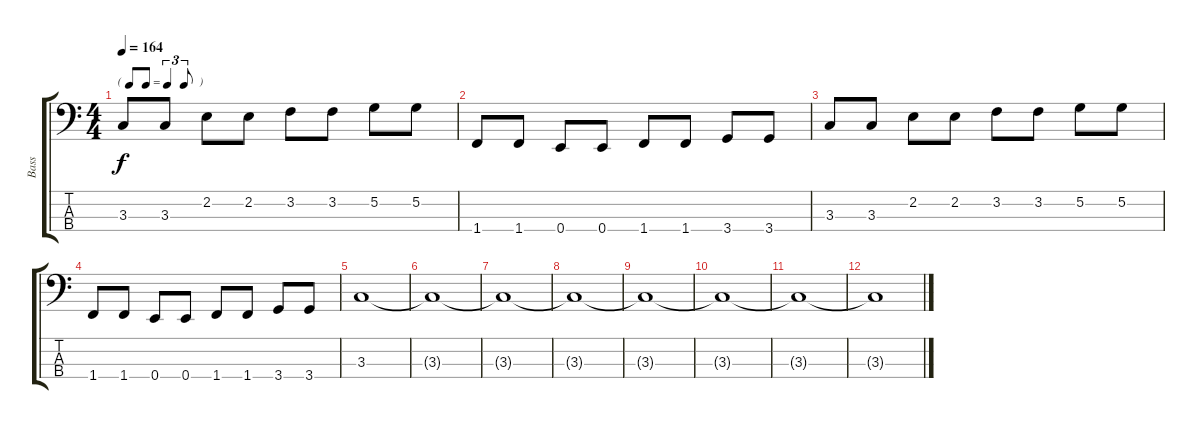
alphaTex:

\track ("Bass" "Bass") {instrument electricbassfinger}
\staff {score tabs}
\tuning (G2 D2 A1 E1) {hide}
\ts (4 4)
\tf triplet8th
\tempo 164
\clef f4
\ks c
3.3.8{dy f} 3.3.8 2.2.8 2.2.8 3.2.8 3.2.8 5.2.8 5.2.8 |
1.4.8 1.4.8 0.4.8 0.4.8 1.4.8 1.4.8 3.4.8 3.4.8 |
3.3.8 3.3.8 2.2.8 2.2.8 3.2.8 3.2.8 5.2.8 5.2.8 |
1.4.8 1.4.8 0.4.8 0.4.8 1.4.8 1.4.8 3.4.8 3.4.8 |
3.3.1 |
3.3{t}.1 |
3.3{t}.1 |
3.3{t}.1 |
3.3{t}.1 |
3.3{t}.1 |
3.3{t}.1 |
3.3{t}.1
